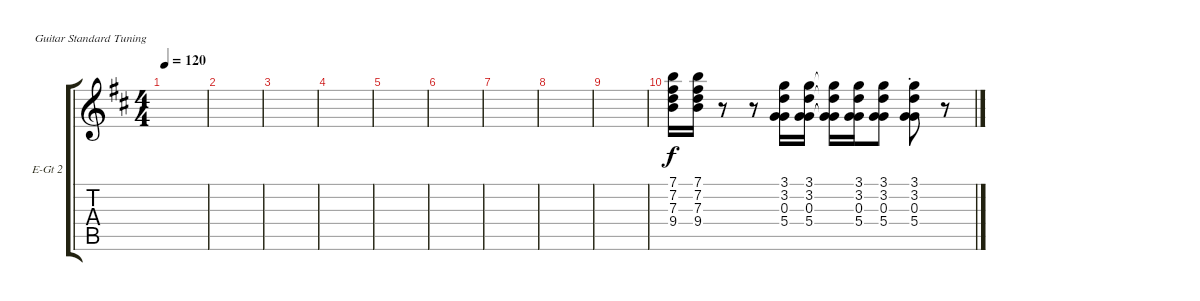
\defaultSystemsLayout 4
\bracketExtendMode groupsimilarinstruments
\firstSystemTrackNameOrientation horizontal
\otherSystemsTrackNameOrientation horizontal
\track ("Electric Guitar 2" "E-Gt 2") {instrument electricguitarclean}
\staff {score tabs}
\tuning (E4 B3 G3 D3 A2 E2)
\ts (4 4)
\tempo 120
\clef g2
\scale
0.333333
\ks d
|
\scale
0.333333 |
\scale
0.374359 |
\scale
0.312821 |
\scale
0.312821 |
\scale
0.333333 |
\scale
0.333333 |
\scale
0.333333 |
|
(7.1 7.2 7.3 9.4).16 (9.4 7.3 7.2 7.1).16 r.8 r.8 (3.1 3.2 0.3 5.4).16 (5.4 0.3 3.2 3.1).16 (3.1{t} 3.2{t} 0.3{t} 5.4{t}).16 (3.1 3.2 0.3 5.4).16 (5.4 0.3 3.2 3.1).8 (5.4 0.3 3.2 3.1{st}).8 r.8
